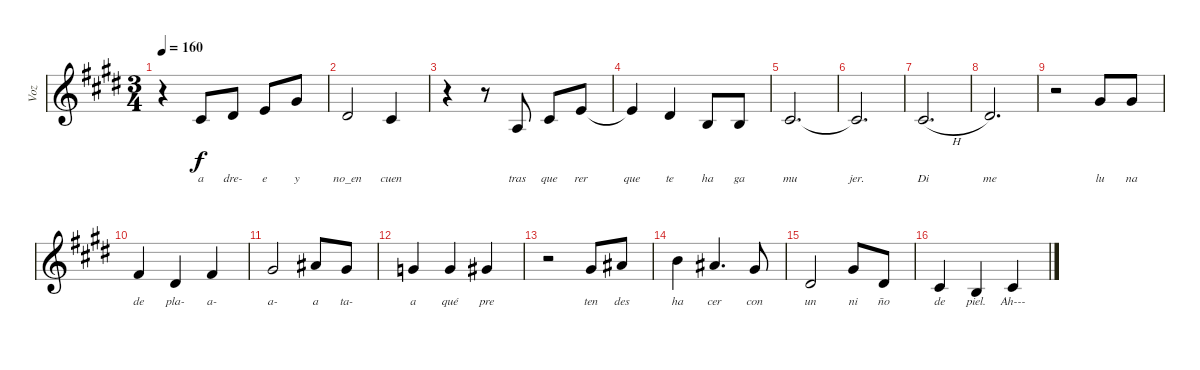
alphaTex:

\track ("Voz" "Voz") {instrument cello}
\staff {score}
\tuning (E4 B3 G3 D3 A2 E2) {hide}
\ts (3 4)
\tempo 160
\clef g2
\ks c#minor
r.4{dy f} 2.2.8{lyrics (0 "a") lyrics (1 "") lyrics (2 "") lyrics (3 "") lyrics (4 "")} 4.2.8{lyrics (0 "dre-") lyrics (1 "") lyrics (2 "") lyrics (3 "") lyrics (4 "")} 5.2.8{lyrics (0 "e") lyrics (1 "") lyrics (2 "") lyrics (3 "") lyrics (4 "")} 4.1.8{lyrics (0 "y") lyrics (1 "") lyrics (2 "") lyrics (3 "") lyrics (4 "")} |
4.2.2{lyrics (0 "no_en") lyrics (1 "") lyrics (2 "") lyrics (3 "") lyrics (4 "")} 2.2.4{lyrics (0 "cuen") lyrics (1 "") lyrics (2 "") lyrics (3 "") lyrics (4 "")} |
r.4 r.8 2.3.8{lyrics (0 "tras") lyrics (1 "") lyrics (2 "") lyrics (3 "") lyrics (4 "")} 2.2.8{lyrics (0 "que") lyrics (1 "") lyrics (2 "") lyrics (3 "") lyrics (4 "")} 5.2.8{lyrics (0 "rer") lyrics (1 "") lyrics (2 "") lyrics (3 "") lyrics (4 "")} |
5.2{t}.4{lyrics (0 "que") lyrics (1 "") lyrics (2 "") lyrics (3 "") lyrics (4 "")} 4.2.4{lyrics (0 "te") lyrics (1 "") lyrics (2 "") lyrics (3 "") lyrics (4 "")} 4.3.8{lyrics (0 "ha") lyrics (1 "") lyrics (2 "") lyrics (3 "") lyrics (4 "")} 4.3.8{lyrics (0 "ga") lyrics (1 "") lyrics (2 "") lyrics (3 "") lyrics (4 "")} |
2.2.2{d lyrics (0 "mu") lyrics (1 "") lyrics (2 "") lyrics (3 "") lyrics (4 "")} |
2.2{t}.2{d lyrics (0 "jer.") lyrics (1 "") lyrics (2 "") lyrics (3 "") lyrics (4 "")} |
2.2{h}.2{d lyrics (0 "Di") lyrics (1 "") lyrics (2 "") lyrics (3 "") lyrics (4 "")} |
4.2.2{d lyrics (0 "me") lyrics (1 "") lyrics (2 "") lyrics (3 "") lyrics (4 "")} |
r.2 4.1.8{lyrics (0 "lu") lyrics (1 "") lyrics (2 "") lyrics (3 "") lyrics (4 "")} 4.1.8{lyrics (0 "na") lyrics (1 "") lyrics (2 "") lyrics (3 "") lyrics (4 "")} |
7.2.4{lyrics (0 "de") lyrics (1 "") lyrics (2 "") lyrics (3 "") lyrics (4 "")} 4.2.4{lyrics (0 "pla-") lyrics (1 "") lyrics (2 "") lyrics (3 "") lyrics (4 "")} 7.2.4{lyrics (0 "a-") lyrics (1 "") lyrics (2 "") lyrics (3 "") lyrics (4 "")} |
4.1.2{lyrics (0 "a-") lyrics (1 "") lyrics (2 "") lyrics (3 "") lyrics (4 "")} 6.1.8{lyrics (0 "a") lyrics (1 "") lyrics (2 "") lyrics (3 "") lyrics (4 "")} 4.1.8{lyrics (0 "ta-") lyrics (1 "") lyrics (2 "") lyrics (3 "") lyrics (4 "")} |
3.1.4{lyrics (0 "a") lyrics (1 "") lyrics (2 "") lyrics (3 "") lyrics (4 "")} 3.1.4{lyrics (0 "qué") lyrics (1 "") lyrics (2 "") lyrics (3 "") lyrics (4 "")} 4.1.4{lyrics (0 "pre") lyrics (1 "") lyrics (2 "") lyrics (3 "") lyrics (4 "")} |
r.2 4.1.8{lyrics (0 "ten") lyrics (1 "") lyrics (2 "") lyrics (3 "") lyrics (4 "")} 6.1.8{lyrics (0 "des") lyrics (1 "") lyrics (2 "") lyrics (3 "") lyrics (4 "")} |
7.1.4{lyrics (0 "ha") lyrics (1 "") lyrics (2 "") lyrics (3 "") lyrics (4 "")} 6.1.4{d lyrics (0 "cer") lyrics (1 "") lyrics (2 "") lyrics (3 "") lyrics (4 "")} 4.1.8{lyrics (0 "con") lyrics (1 "") lyrics (2 "") lyrics (3 "") lyrics (4 "")} |
4.2.2{lyrics (0 "un") lyrics (1 "") lyrics (2 "") lyrics (3 "") lyrics (4 "")} 4.1.8{lyrics (0 "ni") lyrics (1 "") lyrics (2 "") lyrics (3 "") lyrics (4 "")} 4.2.8{lyrics (0 "ño") lyrics (1 "") lyrics (2 "") lyrics (3 "") lyrics (4 "")} |
2.2.4{lyrics (0 "de") lyrics (1 "") lyrics (2 "") lyrics (3 "") lyrics (4 "")} 4.3.4{lyrics (0 "piel.") lyrics (1 "") lyrics (2 "") lyrics (3 "") lyrics (4 "")} 2.2.4{lyrics (0 "Ah---") lyrics (1 "") lyrics (2 "") lyrics (3 "") lyrics (4 "")}
